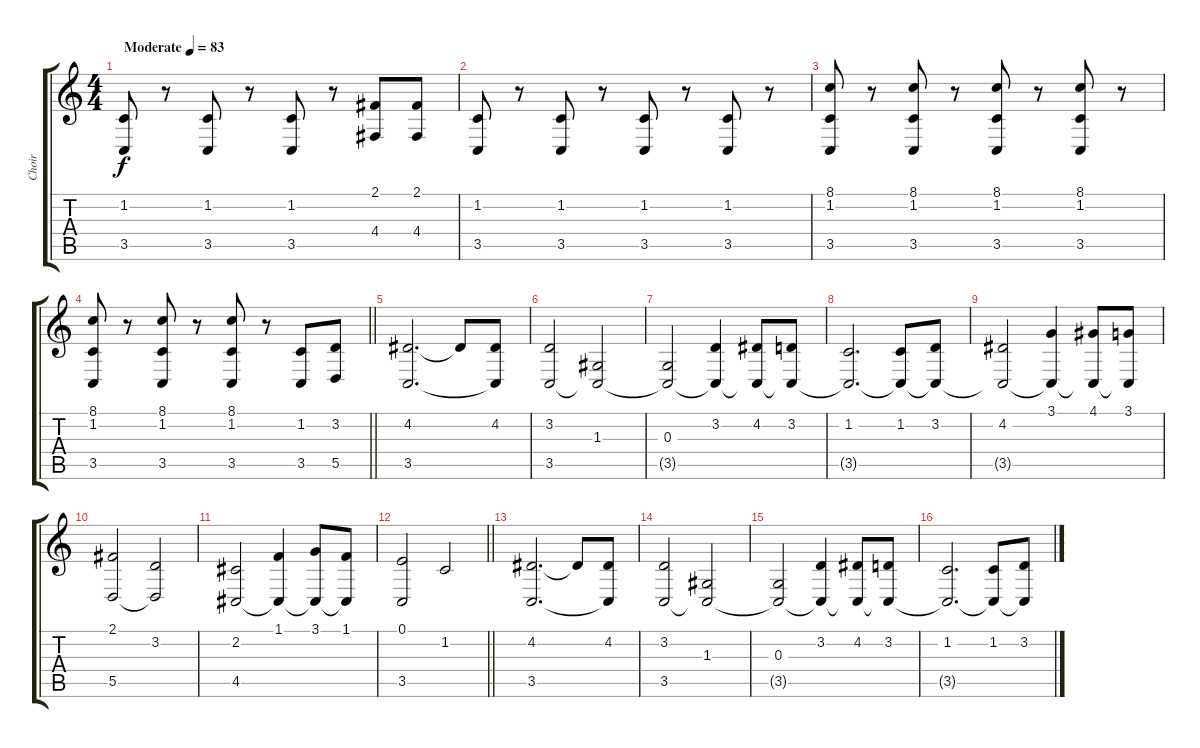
\track ("Choir" "Choir") {instrument pad4choir}
\staff {score tabs}
\tuning (E4 B3 G3 D3 A2 E2) {hide}
\ts (4 4)
\section ("" "")
\tempo (83 "Moderate")
\clef g2
\ks c
(1.2 3.5).8{dy f instrument pad4choir} r.8 (1.2 3.5).8 r.8 (1.2 3.5).8 r.8 (2.1 4.4).8 (2.1 4.4).8 |
(1.2 3.5).8 r.8 (1.2 3.5).8 r.8 (1.2 3.5).8 r.8 (1.2 3.5).8 r.8 |
(8.1 1.2 3.5).8 r.8 (8.1 1.2 3.5).8 r.8 (8.1 1.2 3.5).8 r.8 (8.1 1.2 3.5).8 r.8 |
\barLineRight lightlight
(8.1 1.2 3.5).8 r.8 (8.1 1.2 3.5).8 r.8 (8.1 1.2 3.5).8 r.8 (1.2 3.5).8 (3.2 5.5).8 |
\section ("" "")
(4.2 3.5).2{d} 4.2{t}.8 (4.2 3.5{t}).8 |
(3.2 3.5).2 (1.3 3.5{t}).2 |
(0.3 3.5{t}).2 (3.2 3.5{t}).4 (4.2 3.5{t}).8 (3.2 3.5{t}).8 |
(1.2 3.5{t}).2{d} (1.2 3.5{t}).8 (3.2 3.5{t}).8 |
(4.2 3.5{t}).2 (3.1 3.5{t}).4 (4.1 3.5{t}).8 (3.1 3.5{t}).8 |
(2.1 5.5).2 (3.2 5.5{t}).2 |
(2.2 4.5).2 (1.1 4.5{t}).4 (3.1 4.5{t}).8 (1.1 4.5{t}).8 |
\barLineRight lightlight
(0.1 3.5).2 1.2.2 |
\section ("" "")
(4.2 3.5).2{d} 4.2{t}.8 (4.2 3.5{t}).8 |
(3.2 3.5).2 (1.3 3.5{t}).2 |
(0.3 3.5{t}).2 (3.2 3.5{t}).4 (4.2 3.5{t}).8 (3.2 3.5{t}).8 |
(1.2 3.5{t}).2{d} (1.2 3.5{t}).8 (3.2 3.5{t}).8
